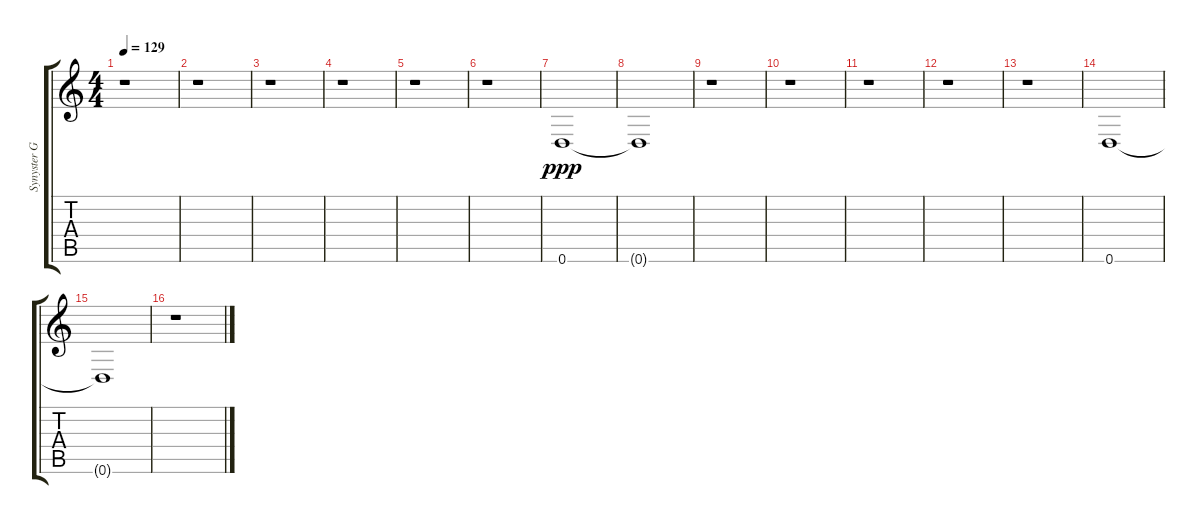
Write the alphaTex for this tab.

\track ("Synyster Gates (Rhythm)" "Synyster G") {instrument distortionguitar}
\staff {score tabs}
\tuning (E4 B3 G3 D3 A2 D2) {hide}
\ts (4 4)
\tempo 129
\clef g2
\ks c
r.1{dy ppp} |
r.1 |
r.1 |
r.1 |
r.1 |
r.1 |
0.6.1 |
0.6{t}.1 |
r.1 |
r.1 |
r.1 |
r.1 |
r.1 |
0.6.1 |
0.6{t}.1 |
r.1
